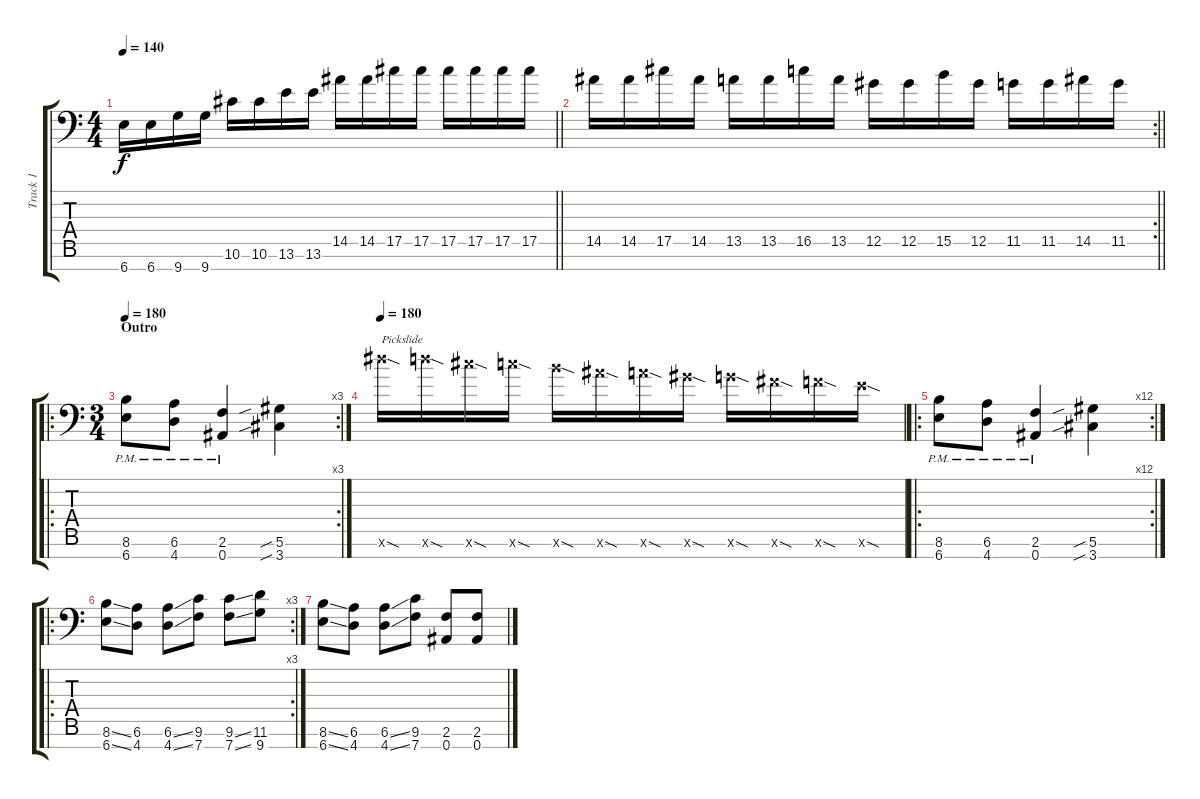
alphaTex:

\track ("Track 1" "Track 1") {instrument distortionguitar}
\staff {score tabs}
\tuning (Eb4 Bb3 Gb3 Db3 Ab2 Eb2 Bb1) {hide}
\ts (4 4)
\tempo 140
\clef f4
\barLineRight lightlight
\ks c
6.7.16{dy f} 6.7.16 9.7.16 9.7.16 10.6.16 10.6.16 13.6.16 13.6.16 14.5.16 14.5.16 17.5.16 17.5.16 17.5.16 17.5.16 17.5.16 17.5.16 |
\rc 2
\barLineRight lightlight
14.5.16 14.5.16 17.5.16 14.5.16 13.5.16 13.5.16 16.5.16 13.5.16 12.5.16 12.5.16 15.5.16 12.5.16 11.5.16 11.5.16 14.5.16 11.5.16 |
\ro
\rc 3
\ts (3 4)
\section ("" "Outro")
\tempo 180
(8.6{pm} 6.7{pm}).8 (6.6{pm} 4.7{pm}).8 (2.6{pm} 0.7{pm}).4 (5.6{sib} 3.7{sib}).4 |
\tempo 180
24.6{sod x}.16{txt "Pickslide"} 23.6{sod x}.16 22.6{sod x}.16 21.6{sod x}.16 20.6{sod x}.16 19.6{sod x}.16 18.6{sod x}.16 17.6{sod x}.16 16.6{sod x}.16 15.6{sod x}.16 14.6{sod x}.16 13.6{sod x}.16 |
\ro
\rc 12
(8.6{pm} 6.7{pm}).8 (6.6{pm} 4.7{pm}).8 (2.6{pm} 0.7{pm}).4 (5.6{sib} 3.7{sib}).4 |
\ro
\rc 3
(8.6{ss} 6.7{ss}).8 (6.6 4.7).8 (6.6{ss} 4.7{ss}).8 (9.6 7.7).8 (9.6{ss} 7.7{ss}).8 (11.6 9.7).8 |
(8.6{ss} 6.7{ss}).8 (6.6 4.7).8 (6.6{ss} 4.7{ss}).8 (9.6 7.7).8 (2.6 0.7).8 (2.6 0.7).8
